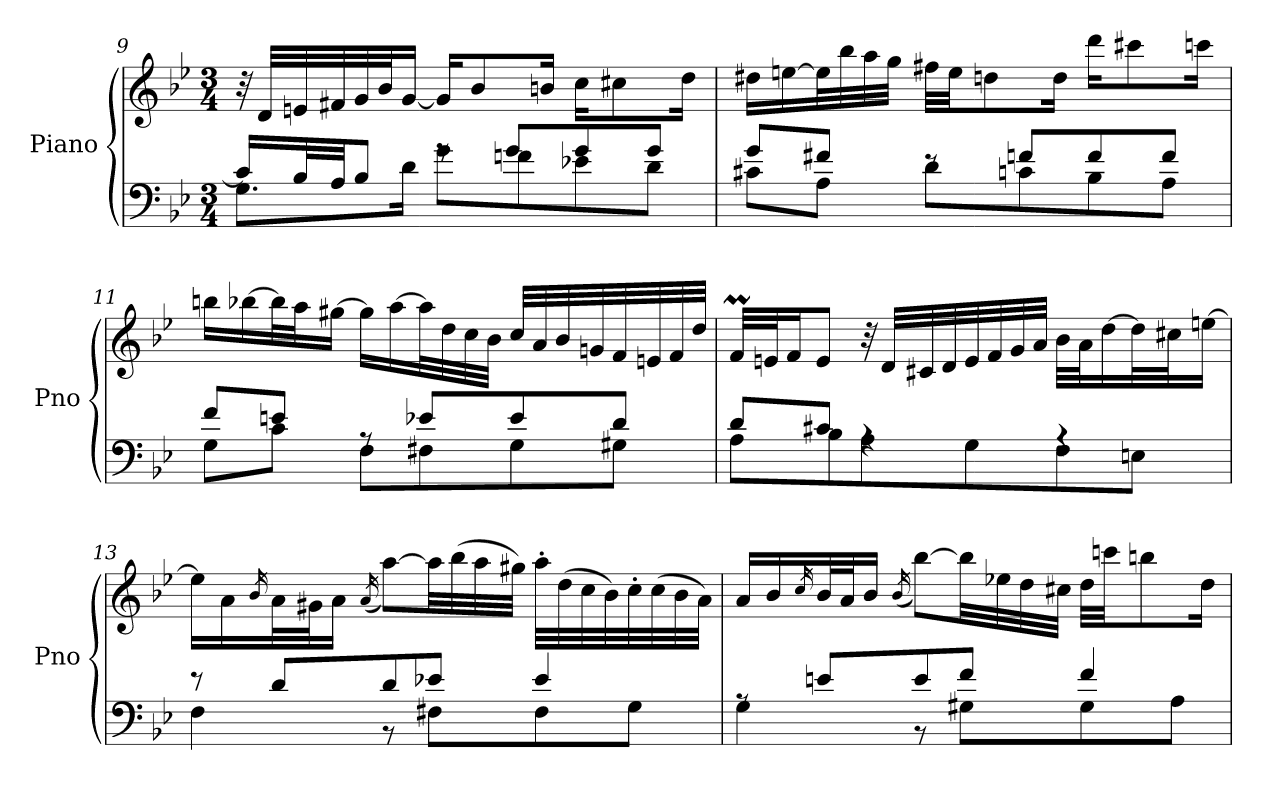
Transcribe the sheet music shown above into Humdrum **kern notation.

**kern	**kern
*part1	*part1
*staff2	*staff1
*I"Piano	*
*I'Pno	*
!!LO:LB:g=z
*clefF4	*clefG2
*k[b-e-]	*k[b-e-]
*M3/4	*M3/4
=9	=9
*^	*
16c/LL]	8.G\L	32r
.	.	32d/LLL
32B-/L	.	32en/
32A/JJ	.	32f#X/
8B-/J	.	32g/
.	.	32b-/J
.	16d\Jk	[16g/JJ
8rg	8g\L	16g/KL]
.	.	8b-/
8g/L	8fn\	.
.	.	16bn/Jk
8g/	8e-X\	16cc\KL
.	.	8cc#X\
8g/J	8d\J	.
.	.	16dd\Jk
=10	=10	=10
8g/L	8c#X\L	16dd#X\LL
.	.	[16een\
8f#X/J	8A\J	32ee\L]
.	.	32bb-\
.	.	32aa\
.	.	32gg\JJJ
8re	8d\L	32ff#X\LLL
.	.	32ee\JJ
.	.	8ddn\
8fn/L	8cn\	.
.	.	16dd\Jk
8f/	8B-\	16ddd\KL
.	.	8ccc#X\
8f/J	8A\J	.
.	.	16cccn\Jk
!!LO:PB:g=z
=11	=11	=11
8f/L	8G\L	16bbn\LL
.	.	[16bb-X\
8en/J	8c\J	32bb-\L]
.	.	32aa\J
.	.	[16gg#X\JJ
8rA	8F\L	16gg#\LL]
.	.	[16aa\
8e-X/L	8F#X\	32aa\L]
.	.	32dd\
.	.	32cc\
.	.	32b-\JJJ
8e-/	8G\	32cc/LLL
.	.	32a/
.	.	32b-/
.	.	32gn/
8d/J	8G#X\J	32f/
.	.	32en/
.	.	32f/
.	.	32dd/JJJ
=12	=12	=12
8d/L	8A\L	32fM/LLL
.	.	32en/J
.	.	16f/J
8c#X/J	8B-\	8e/J
4rA	8A\	32r
.	.	32d/LLL
.	.	32c#X/
.	.	32d/
.	8G\	32e/
.	.	32f/
.	.	32g/
.	.	32a/JJJ
4rA	8F\	32b-\LLL
.	.	32a\J
.	.	[16dd\
.	8En\J	32dd\L]
.	.	32cc#X\J
.	.	[16een\JJ
!!LO:LB:g=z
=13	=13	=13
8r	4F\	16ee\LL]
.	.	16a\
.	.	16qb-/
8d/L	.	32a\L
.	.	32g#X\J
.	.	16a\JJ
.	.	(>16qa/
8d/	8r	[8aa\L)
8e-X/J	8F#X\L	32aa\LL]
.	.	(>32bb-\
.	.	32aa\
.	.	32gg#X\JJJ)
4e-/	8F#\	32aa'\LLL
.	.	(>32dd\
.	.	32cc\
.	.	32b-\)
.	8G\J	32cc'\
.	.	(>32cc\
.	.	32b-\
.	.	32a\JJJ)
=14	=14	=14
8rA	4G\	16a/LL
.	.	16b-/
.	.	16qcc/
8en/L	.	32b-/L
.	.	32a/J
.	.	16b-/JJ
.	.	(>16qb-/
8e/	8r	[8bb-\L)
8f/J	8G#X\L	32bb-\LL]
.	.	32ee-X\
.	.	32dd\
.	.	32cc#X\JJJ
4f/	8G#\	32dd\LLL
.	.	32cccn\JJ
.	.	8bbn\
.	8A\J	.
.	.	16dd\Jk
*v	*v	*
=	=
*-	*-
